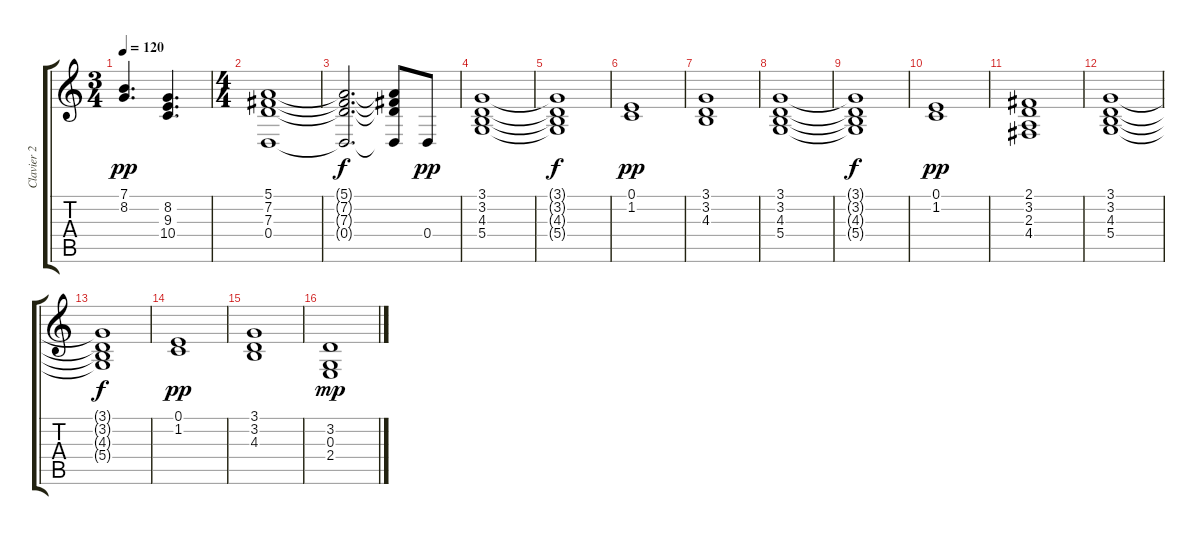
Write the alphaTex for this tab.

\track ("Clavier 2" "Clavier 2") {instrument stringensemble2}
\staff {score tabs}
\tuning (E4 B3 G3 D3 A2 E2) {hide}
\ts (3 4)
\tempo 120
\clef g2
\ks c
(7.1 8.2).4{d dy pp} (8.2 9.3 10.4).4{d} |
\ts (4 4)
(5.1 7.2 7.3 0.4).1 |
(5.1{t} 7.2{t} 7.3{t} 0.4{t}).2{d dy f} (5.1{t} 7.2{t} 7.3{t} 0.4{t}).8 0.4.8{dy pp} |
(3.1 3.2 4.3 5.4).1 |
(3.1{t} 3.2{t} 4.3{t} 5.4{t}).1{dy f} |
(0.1 1.2).1{dy pp} |
(3.1 3.2 4.3).1 |
(3.1 3.2 4.3 5.4).1 |
(3.1{t} 3.2{t} 4.3{t} 5.4{t}).1{dy f} |
(0.1 1.2).1{dy pp} |
(2.1 3.2 2.3 4.4).1 |
(3.1 3.2 4.3 5.4).1 |
(3.1{t} 3.2{t} 4.3{t} 5.4{t}).1{dy f} |
(0.1 1.2).1{dy pp} |
(3.1 3.2 4.3).1 |
(3.2 0.3 2.4).1{dy mp}
